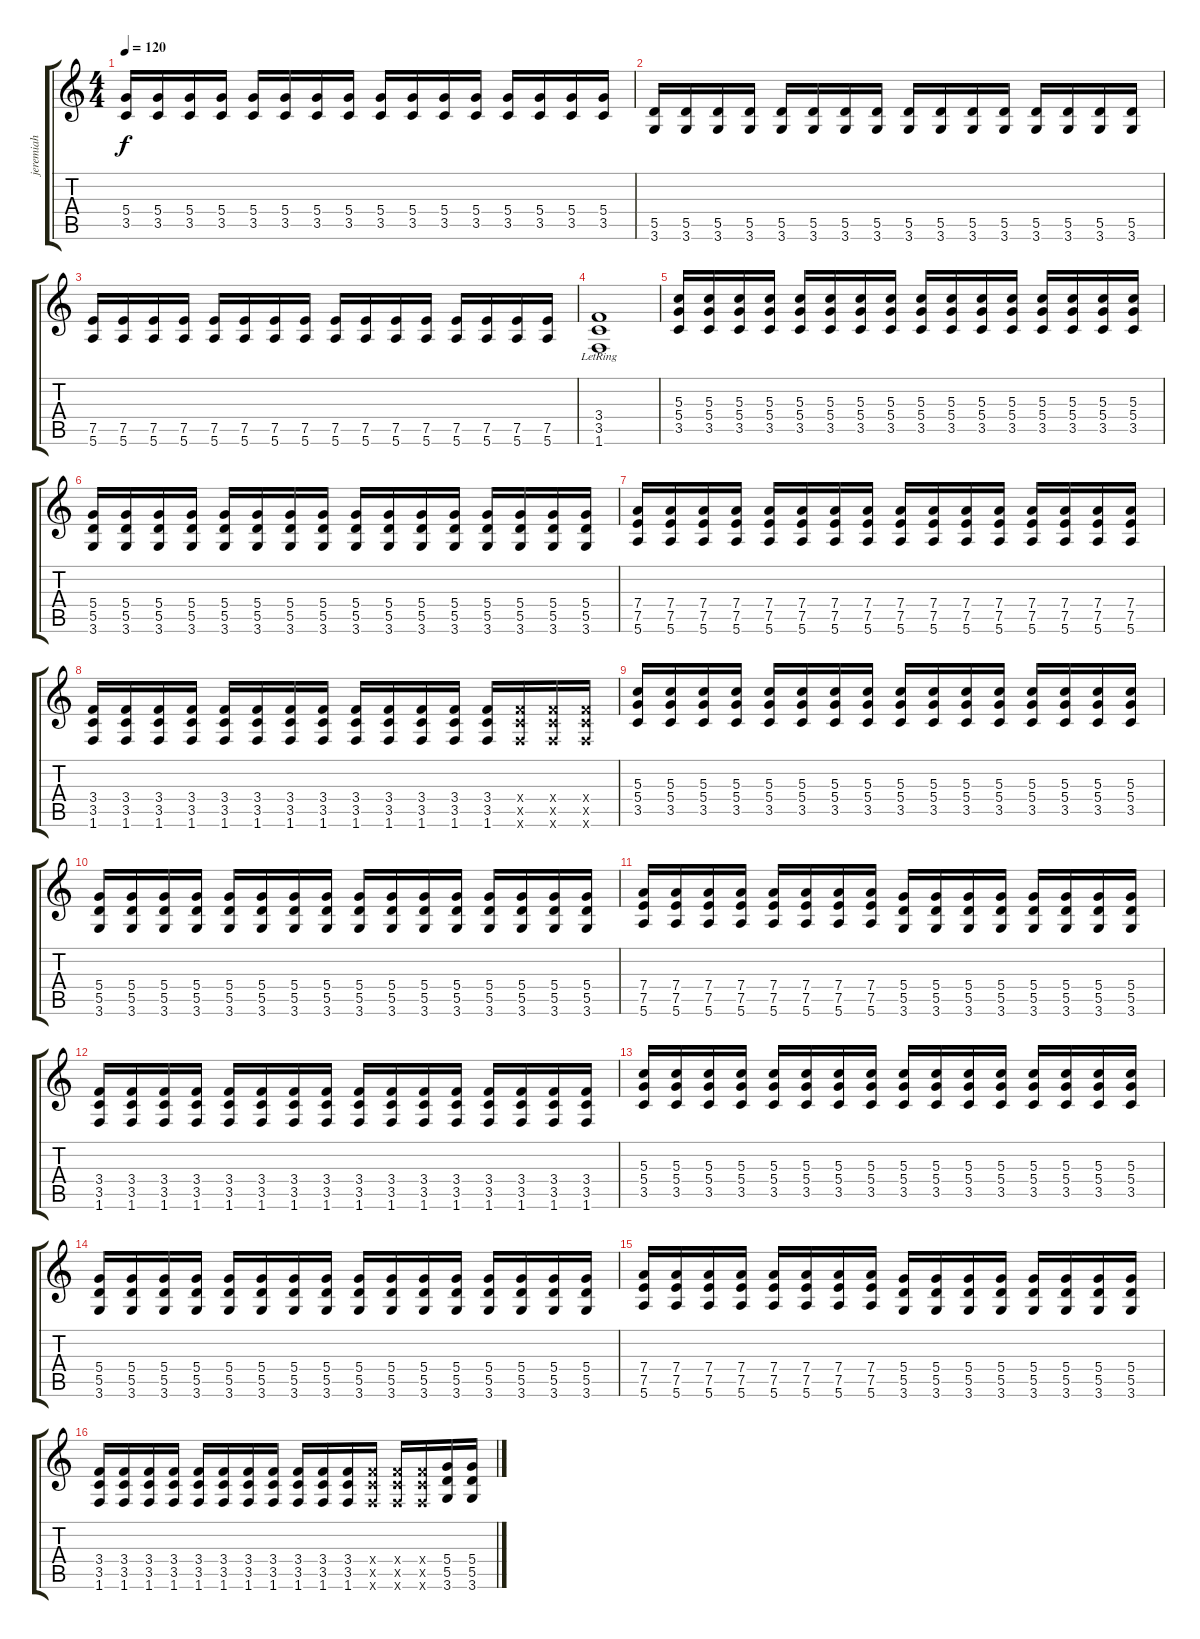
\track ("jeremiah" "jeremiah") {instrument distortionguitar}
\staff {score tabs}
\tuning (E4 B3 G3 D3 A2 E2) {hide}
\ts (4 4)
\tempo 120
\tempo 100
\tempo 120
\clef g2
\ks c
(5.4 3.5).16{dy f instrument electricguitarmuted} (5.4 3.5).16 (5.4 3.5).16 (5.4 3.5).16 (5.4 3.5).16 (5.4 3.5).16 (5.4 3.5).16 (5.4 3.5).16 (5.4 3.5).16 (5.4 3.5).16 (5.4 3.5).16 (5.4 3.5).16 (5.4 3.5).16 (5.4 3.5).16 (5.4 3.5).16 (5.4 3.5).16 |
(5.5 3.6).16 (5.5 3.6).16 (5.5 3.6).16 (5.5 3.6).16 (5.5 3.6).16 (5.5 3.6).16 (5.5 3.6).16 (5.5 3.6).16 (5.5 3.6).16 (5.5 3.6).16 (5.5 3.6).16 (5.5 3.6).16 (5.5 3.6).16 (5.5 3.6).16 (5.5 3.6).16 (5.5 3.6).16 |
(7.5 5.6).16 (7.5 5.6).16 (7.5 5.6).16 (7.5 5.6).16 (7.5 5.6).16 (7.5 5.6).16 (7.5 5.6).16 (7.5 5.6).16 (7.5 5.6).16 (7.5 5.6).16 (7.5 5.6).16 (7.5 5.6).16 (7.5 5.6).16 (7.5 5.6).16 (7.5 5.6).16 (7.5 5.6).16 |
(3.4{lr} 3.5 1.6).1{instrument distortionguitar} |
(5.3 5.4 3.5).16 (5.3 5.4 3.5).16 (5.3 5.4 3.5).16 (5.3 5.4 3.5).16 (5.3 5.4 3.5).16 (5.3 5.4 3.5).16 (5.3 5.4 3.5).16 (5.3 5.4 3.5).16 (5.3 5.4 3.5).16 (5.3 5.4 3.5).16 (5.3 5.4 3.5).16 (5.3 5.4 3.5).16 (5.3 5.4 3.5).16 (5.3 5.4 3.5).16 (5.3 5.4 3.5).16 (5.3 5.4 3.5).16 |
(5.4 5.5 3.6).16 (5.4 5.5 3.6).16 (5.4 5.5 3.6).16 (5.4 5.5 3.6).16 (5.4 5.5 3.6).16 (5.4 5.5 3.6).16 (5.4 5.5 3.6).16 (5.4 5.5 3.6).16 (5.4 5.5 3.6).16 (5.4 5.5 3.6).16 (5.4 5.5 3.6).16 (5.4 5.5 3.6).16 (5.4 5.5 3.6).16 (5.4 5.5 3.6).16 (5.4 5.5 3.6).16 (5.4 5.5 3.6).16 |
(7.4 7.5 5.6).16 (7.4 7.5 5.6).16 (7.4 7.5 5.6).16 (7.4 7.5 5.6).16 (7.4 7.5 5.6).16 (7.4 7.5 5.6).16 (7.4 7.5 5.6).16 (7.4 7.5 5.6).16 (7.4 7.5 5.6).16 (7.4 7.5 5.6).16 (7.4 7.5 5.6).16 (7.4 7.5 5.6).16 (7.4 7.5 5.6).16 (7.4 7.5 5.6).16 (7.4 7.5 5.6).16 (7.4 7.5 5.6).16 |
(3.4 3.5 1.6).16 (3.4 3.5 1.6).16 (3.4 3.5 1.6).16 (3.4 3.5 1.6).16 (3.4 3.5 1.6).16 (3.4 3.5 1.6).16 (3.4 3.5 1.6).16 (3.4 3.5 1.6).16 (3.4 3.5 1.6).16 (3.4 3.5 1.6).16 (3.4 3.5 1.6).16 (3.4 3.5 1.6).16 (3.4 3.5 1.6).16 (3.4{x} 3.5{x} 1.6{x}).16 (3.4{x} 3.5{x} 1.6{x}).16 (3.4{x} 3.5{x} 1.6{x}).16 |
(5.3 5.4 3.5).16 (5.3 5.4 3.5).16 (5.3 5.4 3.5).16 (5.3 5.4 3.5).16 (5.3 5.4 3.5).16 (5.3 5.4 3.5).16 (5.3 5.4 3.5).16 (5.3 5.4 3.5).16 (5.3 5.4 3.5).16 (5.3 5.4 3.5).16 (5.3 5.4 3.5).16 (5.3 5.4 3.5).16 (5.3 5.4 3.5).16 (5.3 5.4 3.5).16 (5.3 5.4 3.5).16 (5.3 5.4 3.5).16 |
(5.4 5.5 3.6).16 (5.4 5.5 3.6).16 (5.4 5.5 3.6).16 (5.4 5.5 3.6).16 (5.4 5.5 3.6).16 (5.4 5.5 3.6).16 (5.4 5.5 3.6).16 (5.4 5.5 3.6).16 (5.4 5.5 3.6).16 (5.4 5.5 3.6).16 (5.4 5.5 3.6).16 (5.4 5.5 3.6).16 (5.4 5.5 3.6).16 (5.4 5.5 3.6).16 (5.4 5.5 3.6).16 (5.4 5.5 3.6).16 |
(7.4 7.5 5.6).16 (7.4 7.5 5.6).16 (7.4 7.5 5.6).16 (7.4 7.5 5.6).16 (7.4 7.5 5.6).16 (7.4 7.5 5.6).16 (7.4 7.5 5.6).16 (7.4 7.5 5.6).16 (5.4 5.5 3.6).16 (5.4 5.5 3.6).16 (5.4 5.5 3.6).16 (5.4 5.5 3.6).16 (5.4 5.5 3.6).16 (5.4 5.5 3.6).16 (5.4 5.5 3.6).16 (5.4 5.5 3.6).16 |
(3.4 3.5 1.6).16 (3.4 3.5 1.6).16 (3.4 3.5 1.6).16 (3.4 3.5 1.6).16 (3.4 3.5 1.6).16 (3.4 3.5 1.6).16 (3.4 3.5 1.6).16 (3.4 3.5 1.6).16 (3.4 3.5 1.6).16 (3.4 3.5 1.6).16 (3.4 3.5 1.6).16 (3.4 3.5 1.6).16 (3.4 3.5 1.6).16 (3.4 3.5 1.6).16 (3.4 3.5 1.6).16 (3.4 3.5 1.6).16 |
(5.3 5.4 3.5).16 (5.3 5.4 3.5).16 (5.3 5.4 3.5).16 (5.3 5.4 3.5).16 (5.3 5.4 3.5).16 (5.3 5.4 3.5).16 (5.3 5.4 3.5).16 (5.3 5.4 3.5).16 (5.3 5.4 3.5).16 (5.3 5.4 3.5).16 (5.3 5.4 3.5).16 (5.3 5.4 3.5).16 (5.3 5.4 3.5).16 (5.3 5.4 3.5).16 (5.3 5.4 3.5).16 (5.3 5.4 3.5).16 |
(5.4 5.5 3.6).16 (5.4 5.5 3.6).16 (5.4 5.5 3.6).16 (5.4 5.5 3.6).16 (5.4 5.5 3.6).16 (5.4 5.5 3.6).16 (5.4 5.5 3.6).16 (5.4 5.5 3.6).16 (5.4 5.5 3.6).16 (5.4 5.5 3.6).16 (5.4 5.5 3.6).16 (5.4 5.5 3.6).16 (5.4 5.5 3.6).16 (5.4 5.5 3.6).16 (5.4 5.5 3.6).16 (5.4 5.5 3.6).16 |
(7.4 7.5 5.6).16 (7.4 7.5 5.6).16 (7.4 7.5 5.6).16 (7.4 7.5 5.6).16 (7.4 7.5 5.6).16 (7.4 7.5 5.6).16 (7.4 7.5 5.6).16 (7.4 7.5 5.6).16 (5.4 5.5 3.6).16 (5.4 5.5 3.6).16 (5.4 5.5 3.6).16 (5.4 5.5 3.6).16 (5.4 5.5 3.6).16 (5.4 5.5 3.6).16 (5.4 5.5 3.6).16 (5.4 5.5 3.6).16 |
(3.4 3.5 1.6).16 (3.4 3.5 1.6).16 (3.4 3.5 1.6).16 (3.4 3.5 1.6).16 (3.4 3.5 1.6).16 (3.4 3.5 1.6).16 (3.4 3.5 1.6).16 (3.4 3.5 1.6).16 (3.4 3.5 1.6).16 (3.4 3.5 1.6).16 (3.4 3.5 1.6).16 (3.4{x} 3.5{x} 1.6{x}).16 (3.4{x} 3.5{x} 1.6{x}).16 (3.4{x} 3.5{x} 1.6{x}).16 (5.4 5.5 3.6).16 (5.4 5.5 3.6).16
